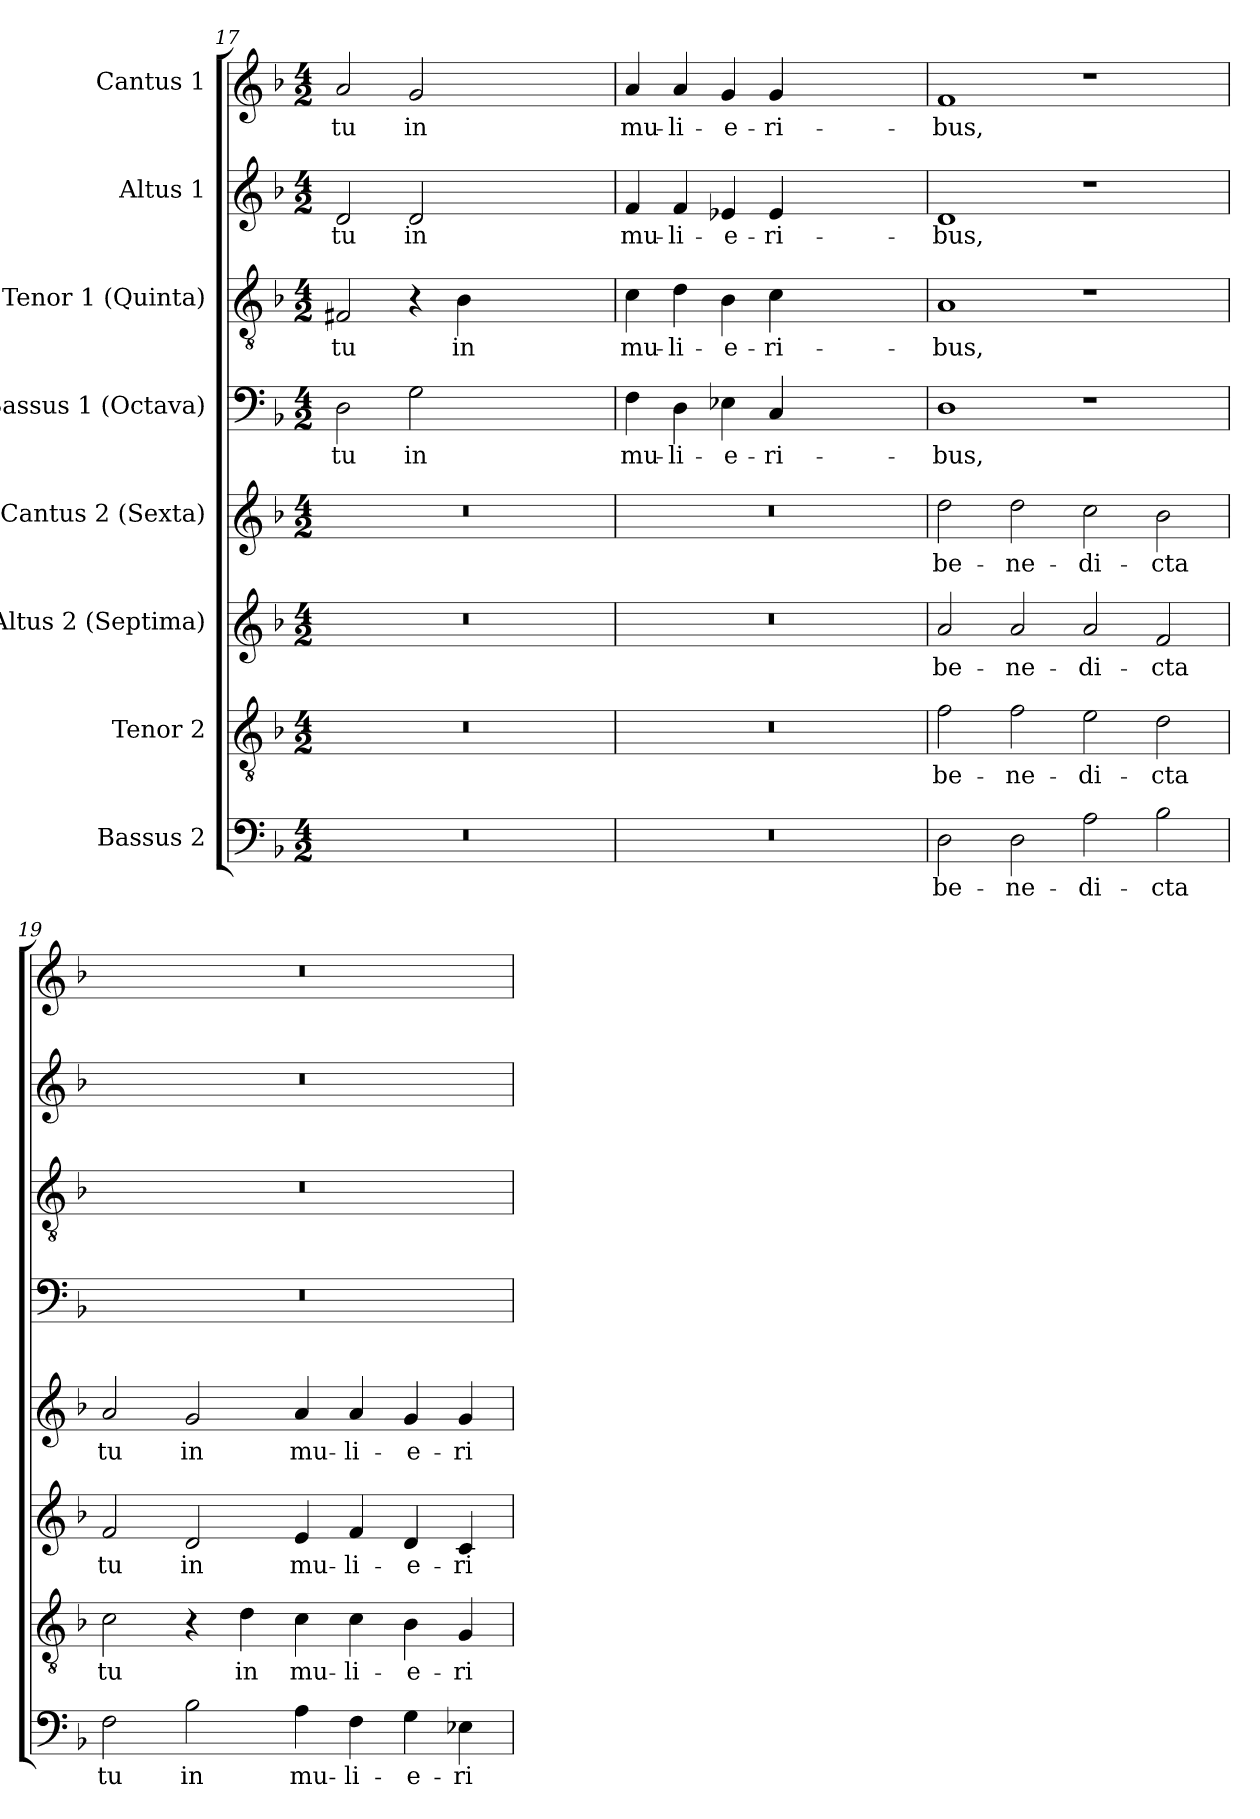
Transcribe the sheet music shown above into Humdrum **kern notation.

**kern	**text	**kern	**text	**kern	**text	**kern	**text	**kern	**text	**kern	**text	**kern	**text	**kern	**text
*part8	*part8	*part7	*part7	*part6	*part6	*part5	*part5	*part4	*part4	*part3	*part3	*part2	*part2	*part1	*part1
*staff8	*staff8	*staff7	*staff7	*staff6	*staff6	*staff5	*staff5	*staff4	*staff4	*staff3	*staff3	*staff2	*staff2	*staff1	*staff1
*I"Bassus 2	*	*I"Tenor 2	*	*I"Altus 2 (Septima)	*	*I"Cantus 2 (Sexta)	*	*I"Bassus 1 (Octava)	*	*I"Tenor 1 (Quinta)	*	*I"Altus 1	*	*I"Cantus 1	*
*clefF4	*	*clefGv2	*	*clefG2	*	*clefG2	*	*clefF4	*	*clefGv2	*	*clefG2	*	*clefG2	*
*k[b-]	*	*k[b-]	*	*k[b-]	*	*k[b-]	*	*k[b-]	*	*k[b-]	*	*k[b-]	*	*k[b-]	*
*F:	*	*F:	*	*F:	*	*F:	*	*F:	*	*F:	*	*F:	*	*F:	*
*M4/2	*	*M4/2	*	*M4/2	*	*M4/2	*	*M4/2	*	*M4/2	*	*M4/2	*	*M4/2	*
=17	=17	=17	=17	=17	=17	=17	=17	=17	=17	=17	=17	=17	=17	=17	=17
!	!	!	!	!	!	!	!	!	!LO:LY:b	!	!LO:LY:b	!	!LO:LY:b	!	!LO:LY:b
0r	.	0r	.	0r	.	0r	.	2D\	tu	2F#X/	tu	2d/	tu	2a/	tu
!	!	!	!	!	!	!	!	!	!LO:LY:b	!	!	!	!LO:LY:b	!	!LO:LY:b
.	.	.	.	.	.	.	.	2G\	in	4r	.	2d/	in	2g/	in
!	!	!	!	!	!	!	!	!	!	!	!LO:LY:b	!	!	!	!
.	.	.	.	.	.	.	.	.	.	4B-\	in	.	.	.	.
.	.	.	.	.	.	.	.	1ryy	.	1ryy	.	1ryy	.	1ryy	.
!!LO:LB:g=z
=17X1	=17X1	=17X1	=17X1	=17X1	=17X1	=17X1	=17X1	=17X1	=17X1	=17X1	=17X1	=17X1	=17X1	=17X1	=17X1
!	!	!	!	!	!	!	!	!	!LO:LY:b	!	!LO:LY:b	!	!LO:LY:b	!	!LO:LY:b
0r	.	0r	.	0r	.	0r	.	4F\	mu-	4c\	mu-	4f/	mu-	4a/	mu-
!	!	!	!	!	!	!	!	!	!LO:LY:b	!	!LO:LY:b	!	!LO:LY:b	!	!LO:LY:b
.	.	.	.	.	.	.	.	4D\	-li-	4d\	-li-	4f/	-li-	4a/	-li-
!	!	!	!	!	!	!	!	!	!LO:LY:b	!	!LO:LY:b	!	!LO:LY:b	!	!LO:LY:b
.	.	.	.	.	.	.	.	4E-X\	-e-	4B-\	-e-	4e-X/	-e-	4g/	-e-
!	!	!	!	!	!	!	!	!	!LO:LY:b	!	!LO:LY:b	!	!LO:LY:b	!	!LO:LY:b
.	.	.	.	.	.	.	.	4C/	-ri-	4c\	-ri-	4e-/	-ri-	4g/	-ri-
.	.	.	.	.	.	.	.	1ryy	.	1ryy	.	1ryy	.	1ryy	.
=18	=18	=18	=18	=18	=18	=18	=18	=18	=18	=18	=18	=18	=18	=18	=18
!	!LO:LY:b	!	!LO:LY:b	!	!LO:LY:b	!	!LO:LY:b	!	!LO:LY:b	!	!LO:LY:b	!	!LO:LY:b	!	!LO:LY:b
2D\	be-	2f\	be-	2a/	be-	2dd\	be-	1D	-bus,	1A	-bus,	1d	-bus,	1f	-bus,
!	!LO:LY:b	!	!LO:LY:b	!	!LO:LY:b	!	!LO:LY:b	!	!	!	!	!	!	!	!
2D\	-ne-	2f\	-ne-	2a/	-ne-	2dd\	-ne-	.	.	.	.	.	.	.	.
!	!LO:LY:b	!	!LO:LY:b	!	!LO:LY:b	!	!LO:LY:b	!	!	!	!	!	!	!	!
2A\	-di-	2e\	-di-	2a/	-di-	2cc\	-di-	1r	.	1r	.	1r	.	1r	.
!	!LO:LY:b	!	!LO:LY:b	!	!LO:LY:b	!	!LO:LY:b	!	!	!	!	!	!	!	!
2B-\	-cta	2d\	-cta	2f/	-cta	2b-\	-cta	.	.	.	.	.	.	.	.
=19	=19	=19	=19	=19	=19	=19	=19	=19	=19	=19	=19	=19	=19	=19	=19
!	!LO:LY:b	!	!LO:LY:b	!	!LO:LY:b	!	!LO:LY:b	!	!	!	!	!	!	!	!
2F\	tu	2c\	tu	2f/	tu	2a/	tu	0r	.	0r	.	0r	.	0r	.
!	!LO:LY:b	!	!	!	!LO:LY:b	!	!LO:LY:b	!	!	!	!	!	!	!	!
2B-\	in	4r	.	2d/	in	2g/	in	.	.	.	.	.	.	.	.
!	!	!	!LO:LY:b	!	!	!	!	!	!	!	!	!	!	!	!
.	.	4d\	in	.	.	.	.	.	.	.	.	.	.	.	.
!	!LO:LY:b	!	!LO:LY:b	!	!LO:LY:b	!	!LO:LY:b	!	!	!	!	!	!	!	!
4A\	mu-	4c\	mu-	4e/	mu-	4a/	mu-	.	.	.	.	.	.	.	.
!	!LO:LY:b	!	!LO:LY:b	!	!LO:LY:b	!	!LO:LY:b	!	!	!	!	!	!	!	!
4F\	-li-	4c\	-li-	4f/	-li-	4a/	-li-	.	.	.	.	.	.	.	.
!	!LO:LY:b	!	!LO:LY:b	!	!LO:LY:b	!	!LO:LY:b	!	!	!	!	!	!	!	!
4G\	-e-	4B-\	-e-	4d/	-e-	4g/	-e-	.	.	.	.	.	.	.	.
!	!LO:LY:b	!	!LO:LY:b	!	!LO:LY:b	!	!LO:LY:b	!	!	!	!	!	!	!	!
4E-X\	-ri-	4G/	-ri-	4c/	-ri-	4g/	-ri-	.	.	.	.	.	.	.	.
=	=	=	=	=	=	=	=	=	=	=	=	=	=	=	=
*-	*-	*-	*-	*-	*-	*-	*-	*-	*-	*-	*-	*-	*-	*-	*-
